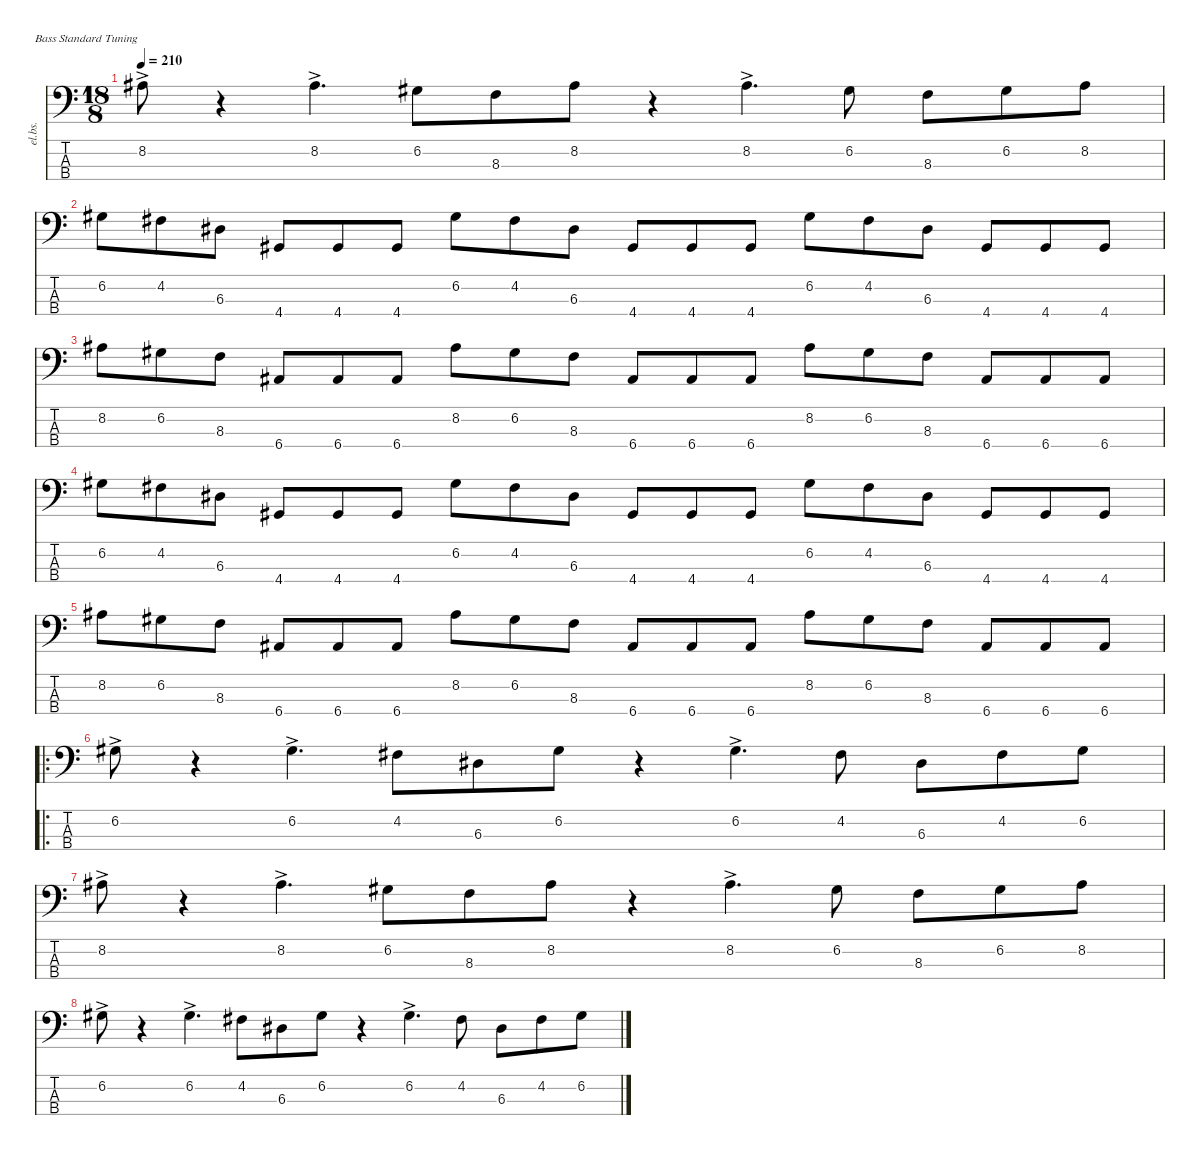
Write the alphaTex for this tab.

\defaultSystemsLayout 4
\hideDynamics
\bracketExtendMode nobrackets
\otherSystemsTrackNameOrientation horizontal
\track ("Bass" "el.bs.") {instrument electricbassfinger}
\staff {score tabs}
\tuning (G2 D2 A1 E1)
\ts (18 8)
\tempo 210
\clef f4
\ks c
8.2{ac acc #}.8{dy f beam Down} r.4{beam Down} 8.2{ac acc #}.4{d beam Down} 6.2{acc #}.8{beam Down} 8.3.8{beam Down} 8.2{acc #}.8{beam Down} r.4{beam Down} 8.2{ac acc #}.4{d beam Down} 6.2{acc #}.8{beam Down} 8.3.8{beam Down} 6.2{acc #}.8{beam Down} 8.2{acc #}.8{beam Down} |
6.2{acc #}.8{beam Down} 4.2{acc #}.8{beam Down} 6.3{acc #}.8{beam Down} 4.4{acc #}.8{beam Up} 4.4{acc #}.8{beam Up} 4.4{acc #}.8{beam Up} 6.2{acc #}.8{beam Down} 4.2{acc #}.8{beam Down} 6.3{acc #}.8{beam Down} 4.4{acc #}.8{beam Up} 4.4{acc #}.8{beam Up} 4.4{acc #}.8{beam Up} 6.2{acc #}.8{beam Down} 4.2{acc #}.8{beam Down} 6.3{acc #}.8{beam Down} 4.4{acc #}.8{beam Up} 4.4{acc #}.8{beam Up} 4.4{acc #}.8{beam Up} |
8.2{acc #}.8{beam Down} 6.2{acc #}.8{beam Down} 8.3.8{beam Down} 6.4{acc #}.8{beam Up} 6.4{acc #}.8{beam Up} 6.4{acc #}.8{beam Up} 8.2{acc #}.8{beam Down} 6.2{acc #}.8{beam Down} 8.3.8{beam Down} 6.4{acc #}.8{beam Up} 6.4{acc #}.8{beam Up} 6.4{acc #}.8{beam Up} 8.2{acc #}.8{beam Down} 6.2{acc #}.8{beam Down} 8.3.8{beam Down} 6.4{acc #}.8{beam Up} 6.4{acc #}.8{beam Up} 6.4{acc #}.8{beam Up} |
6.2{acc #}.8{beam Down} 4.2{acc #}.8{beam Down} 6.3{acc #}.8{beam Down} 4.4{acc #}.8{beam Up} 4.4{acc #}.8{beam Up} 4.4{acc #}.8{beam Up} 6.2{acc #}.8{beam Down} 4.2{acc #}.8{beam Down} 6.3{acc #}.8{beam Down} 4.4{acc #}.8{beam Up} 4.4{acc #}.8{beam Up} 4.4{acc #}.8{beam Up} 6.2{acc #}.8{beam Down} 4.2{acc #}.8{beam Down} 6.3{acc #}.8{beam Down} 4.4{acc #}.8{beam Up} 4.4{acc #}.8{beam Up} 4.4{acc #}.8{beam Up} |
8.2{acc #}.8{beam Down} 6.2{acc #}.8{beam Down} 8.3.8{beam Down} 6.4{acc #}.8{beam Up} 6.4{acc #}.8{beam Up} 6.4{acc #}.8{beam Up} 8.2{acc #}.8{beam Down} 6.2{acc #}.8{beam Down} 8.3.8{beam Down} 6.4{acc #}.8{beam Up} 6.4{acc #}.8{beam Up} 6.4{acc #}.8{beam Up} 8.2{acc #}.8{beam Down} 6.2{acc #}.8{beam Down} 8.3.8{beam Down} 6.4{acc #}.8{beam Up} 6.4{acc #}.8{beam Up} 6.4{acc #}.8{beam Up} |
\ro
6.2{ac acc #}.8{beam Down} r.4{beam Down} 6.2{ac acc #}.4{d beam Down} 4.2{acc #}.8{beam Down} 6.3{acc #}.8{beam Down} 6.2{acc #}.8{beam Down} r.4{beam Down} 6.2{ac acc #}.4{d beam Down} 4.2{acc #}.8{beam Down} 6.3{acc #}.8{beam Down} 4.2{acc #}.8{beam Down} 6.2{acc #}.8{beam Down} |
8.2{ac acc #}.8{beam Down} r.4{beam Down} 8.2{ac acc #}.4{d beam Down} 6.2{acc #}.8{beam Down} 8.3.8{beam Down} 8.2{acc #}.8{beam Down} r.4{beam Down} 8.2{ac acc #}.4{d beam Down} 6.2{acc #}.8{beam Down} 8.3.8{beam Down} 6.2{acc #}.8{beam Down} 8.2{acc #}.8{beam Down} |
6.2{ac acc #}.8{beam Down} r.4{beam Down} 6.2{ac acc #}.4{d beam Down} 4.2{acc #}.8{beam Down} 6.3{acc #}.8{beam Down} 6.2{acc #}.8{beam Down} r.4{beam Down} 6.2{ac acc #}.4{d beam Down} 4.2{acc #}.8{beam Down} 6.3{acc #}.8{beam Down} 4.2{acc #}.8{beam Down} 6.2{acc #}.8{beam Down}
